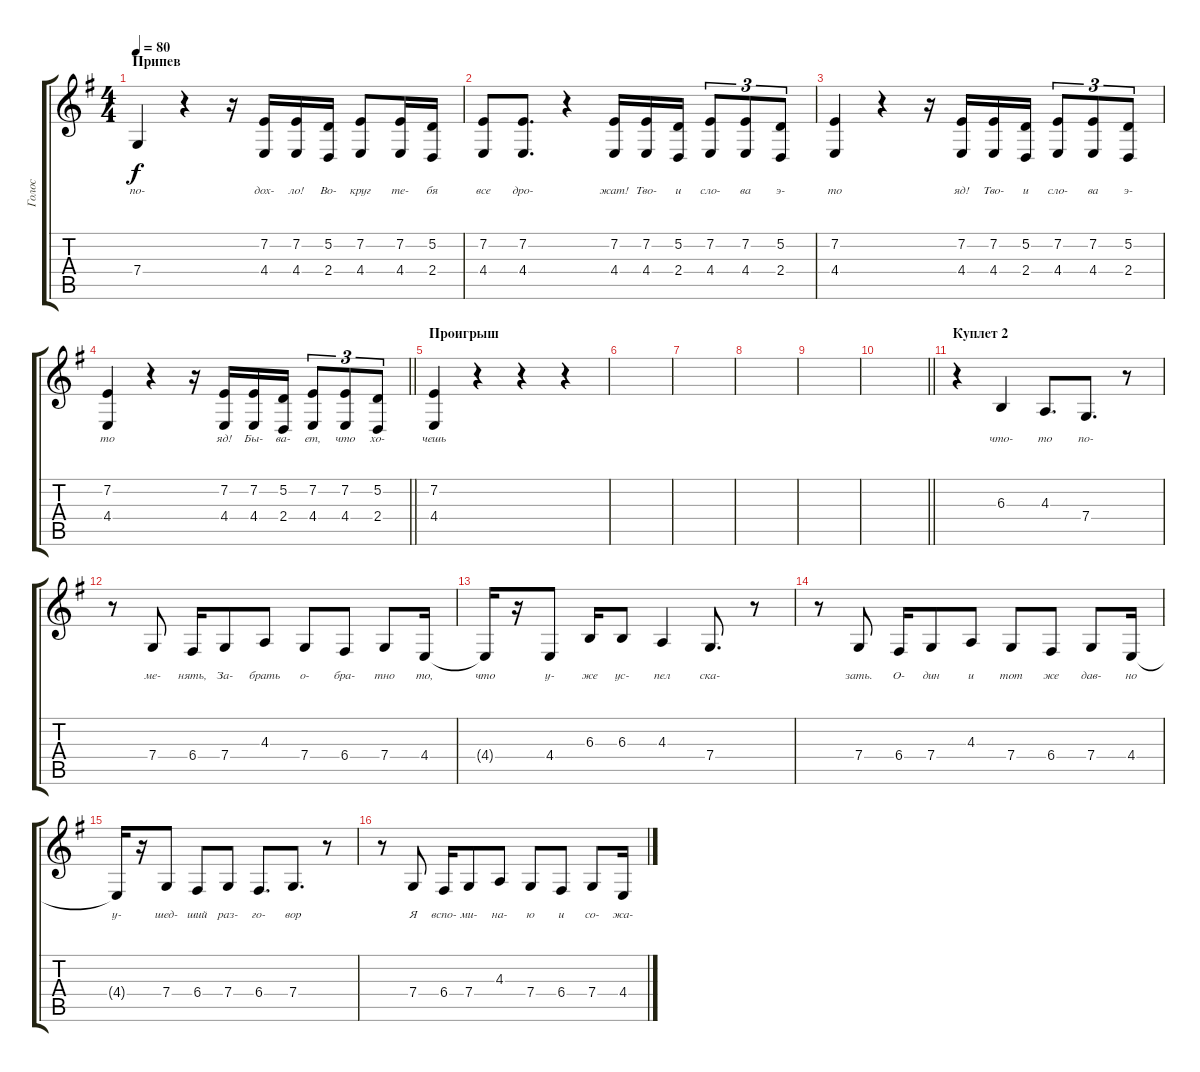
\track ("Голос" "Голос") {instrument violin}
\staff {score tabs}
\tuning (D4 A3 F3 C3 G2 C2) {hide}
\ts (4 4)
\section ("" "Припев")
\tempo 80
\clef g2
\ks eminor
7.4{t}.4{lyrics (0 "по-") lyrics (1 "") lyrics (2 "") lyrics (3 "") lyrics (4 "") dy f} r.4 r.16 (7.2 4.4).16{lyrics (0 "дох-") lyrics (1 "") lyrics (2 "") lyrics (3 "") lyrics (4 "")} (7.2 4.4).16{lyrics (0 "ло!") lyrics (1 "") lyrics (2 "") lyrics (3 "") lyrics (4 "")} (5.2 2.4).16{lyrics (0 "Во-") lyrics (1 "") lyrics (2 "") lyrics (3 "") lyrics (4 "")} (7.2 4.4).8{lyrics (0 "круг") lyrics (1 "") lyrics (2 "") lyrics (3 "") lyrics (4 "")} (7.2 4.4).16{lyrics (0 "те-") lyrics (1 "") lyrics (2 "") lyrics (3 "") lyrics (4 "")} (5.2 2.4).16{lyrics (0 "бя") lyrics (1 "") lyrics (2 "") lyrics (3 "") lyrics (4 "")} |
(7.2 4.4).8{lyrics (0 "все") lyrics (1 "") lyrics (2 "") lyrics (3 "") lyrics (4 "")} (7.2 4.4).8{d lyrics (0 "дро-") lyrics (1 "") lyrics (2 "") lyrics (3 "") lyrics (4 "")} r.4 (7.2 4.4).16{lyrics (0 "жат!") lyrics (1 "") lyrics (2 "") lyrics (3 "") lyrics (4 "")} (7.2 4.4).16{lyrics (0 "Тво-") lyrics (1 "") lyrics (2 "") lyrics (3 "") lyrics (4 "")} (5.2 2.4).16{lyrics (0 "и") lyrics (1 "") lyrics (2 "") lyrics (3 "") lyrics (4 "")} (7.2 4.4).8{tu (3 2) lyrics (0 "сло-") lyrics (1 "") lyrics (2 "") lyrics (3 "") lyrics (4 "")} (7.2 4.4).8{tu (3 2) lyrics (0 "ва") lyrics (1 "") lyrics (2 "") lyrics (3 "") lyrics (4 "")} (5.2 2.4).8{tu (3 2) lyrics (0 "э-") lyrics (1 "") lyrics (2 "") lyrics (3 "") lyrics (4 "")} |
(7.2 4.4).4{lyrics (0 "то") lyrics (1 "") lyrics (2 "") lyrics (3 "") lyrics (4 "")} r.4 r.16 (7.2 4.4).16{lyrics (0 "яд!") lyrics (1 "") lyrics (2 "") lyrics (3 "") lyrics (4 "")} (7.2 4.4).16{lyrics (0 "Тво-") lyrics (1 "") lyrics (2 "") lyrics (3 "") lyrics (4 "")} (5.2 2.4).16{lyrics (0 "и") lyrics (1 "") lyrics (2 "") lyrics (3 "") lyrics (4 "")} (7.2 4.4).8{tu (3 2) lyrics (0 "сло-") lyrics (1 "") lyrics (2 "") lyrics (3 "") lyrics (4 "")} (7.2 4.4).8{tu (3 2) lyrics (0 "ва") lyrics (1 "") lyrics (2 "") lyrics (3 "") lyrics (4 "")} (5.2 2.4).8{tu (3 2) lyrics (0 "э-") lyrics (1 "") lyrics (2 "") lyrics (3 "") lyrics (4 "")} |
\barLineRight lightlight
(7.2 4.4).4{lyrics (0 "то") lyrics (1 "") lyrics (2 "") lyrics (3 "") lyrics (4 "")} r.4 r.16 (7.2 4.4).16{lyrics (0 "яд!") lyrics (1 "") lyrics (2 "") lyrics (3 "") lyrics (4 "")} (7.2 4.4).16{lyrics (0 "Бы-") lyrics (1 "") lyrics (2 "") lyrics (3 "") lyrics (4 "")} (5.2 2.4).16{lyrics (0 "ва-") lyrics (1 "") lyrics (2 "") lyrics (3 "") lyrics (4 "")} (7.2 4.4).8{tu (3 2) lyrics (0 "ет,") lyrics (1 "") lyrics (2 "") lyrics (3 "") lyrics (4 "")} (7.2 4.4).8{tu (3 2) lyrics (0 "что") lyrics (1 "") lyrics (2 "") lyrics (3 "") lyrics (4 "")} (5.2 2.4).8{tu (3 2) lyrics (0 "хо-") lyrics (1 "") lyrics (2 "") lyrics (3 "") lyrics (4 "")} |
\section ("" "Проигрыш")
(7.2 4.4).4{lyrics (0 "чешь") lyrics (1 "") lyrics (2 "") lyrics (3 "") lyrics (4 "")} r.4 r.4 r.4 |
|
|
|
|
\barLineRight lightlight
|
\section ("" "Куплет 2")
r.4 6.3.4{lyrics (0 "что-") lyrics (1 "") lyrics (2 "") lyrics (3 "") lyrics (4 "")} 4.3.8{d lyrics (0 "то") lyrics (1 "") lyrics (2 "") lyrics (3 "") lyrics (4 "")} 7.4.8{d lyrics (0 "по-") lyrics (1 "") lyrics (2 "") lyrics (3 "") lyrics (4 "")} r.8 |
r.8 7.4.8{lyrics (0 "ме-") lyrics (1 "") lyrics (2 "") lyrics (3 "") lyrics (4 "")} 6.4.16{lyrics (0 "нять,") lyrics (1 "") lyrics (2 "") lyrics (3 "") lyrics (4 "")} 7.4.8{lyrics (0 "За-") lyrics (1 "") lyrics (2 "") lyrics (3 "") lyrics (4 "")} 4.3.8{lyrics (0 "брать") lyrics (1 "") lyrics (2 "") lyrics (3 "") lyrics (4 "")} 7.4.8{lyrics (0 "о-") lyrics (1 "") lyrics (2 "") lyrics (3 "") lyrics (4 "")} 6.4.8{lyrics (0 "бра-") lyrics (1 "") lyrics (2 "") lyrics (3 "") lyrics (4 "")} 7.4.8{lyrics (0 "тно") lyrics (1 "") lyrics (2 "") lyrics (3 "") lyrics (4 "")} 4.4.16{lyrics (0 "то,") lyrics (1 "") lyrics (2 "") lyrics (3 "") lyrics (4 "")} |
4.4{t}.16{lyrics (0 "что") lyrics (1 "") lyrics (2 "") lyrics (3 "") lyrics (4 "")} r.16 4.4.8{lyrics (0 "у-") lyrics (1 "") lyrics (2 "") lyrics (3 "") lyrics (4 "")} 6.3.16{lyrics (0 "же") lyrics (1 "") lyrics (2 "") lyrics (3 "") lyrics (4 "")} 6.3.8{lyrics (0 "ус-") lyrics (1 "") lyrics (2 "") lyrics (3 "") lyrics (4 "")} 4.3.4{lyrics (0 "пел") lyrics (1 "") lyrics (2 "") lyrics (3 "") lyrics (4 "")} 7.4.8{d lyrics (0 "ска-") lyrics (1 "") lyrics (2 "") lyrics (3 "") lyrics (4 "")} r.8 |
r.8 7.4.8{lyrics (0 "зать.") lyrics (1 "") lyrics (2 "") lyrics (3 "") lyrics (4 "")} 6.4.16{lyrics (0 "О-") lyrics (1 "") lyrics (2 "") lyrics (3 "") lyrics (4 "")} 7.4.8{lyrics (0 "дин") lyrics (1 "") lyrics (2 "") lyrics (3 "") lyrics (4 "")} 4.3.8{lyrics (0 "и") lyrics (1 "") lyrics (2 "") lyrics (3 "") lyrics (4 "")} 7.4.8{lyrics (0 "тот") lyrics (1 "") lyrics (2 "") lyrics (3 "") lyrics (4 "")} 6.4.8{lyrics (0 "же") lyrics (1 "") lyrics (2 "") lyrics (3 "") lyrics (4 "")} 7.4.8{lyrics (0 "дав-") lyrics (1 "") lyrics (2 "") lyrics (3 "") lyrics (4 "")} 4.4.16{lyrics (0 "но") lyrics (1 "") lyrics (2 "") lyrics (3 "") lyrics (4 "")} |
4.4{t}.16{lyrics (0 "у-") lyrics (1 "") lyrics (2 "") lyrics (3 "") lyrics (4 "")} r.16 7.4.8{lyrics (0 "шед-") lyrics (1 "") lyrics (2 "") lyrics (3 "") lyrics (4 "")} 6.4.8{lyrics (0 "ший") lyrics (1 "") lyrics (2 "") lyrics (3 "") lyrics (4 "")} 7.4.8{lyrics (0 "раз-") lyrics (1 "") lyrics (2 "") lyrics (3 "") lyrics (4 "")} 6.4.8{d lyrics (0 "го-") lyrics (1 "") lyrics (2 "") lyrics (3 "") lyrics (4 "")} 7.4.8{d lyrics (0 "вор") lyrics (1 "") lyrics (2 "") lyrics (3 "") lyrics (4 "")} r.8 |
r.8 7.4.8{lyrics (0 "Я") lyrics (1 "") lyrics (2 "") lyrics (3 "") lyrics (4 "")} 6.4.16{lyrics (0 "вспо-") lyrics (1 "") lyrics (2 "") lyrics (3 "") lyrics (4 "")} 7.4.8{lyrics (0 "ми-") lyrics (1 "") lyrics (2 "") lyrics (3 "") lyrics (4 "")} 4.3.8{lyrics (0 "на-") lyrics (1 "") lyrics (2 "") lyrics (3 "") lyrics (4 "")} 7.4.8{lyrics (0 "ю") lyrics (1 "") lyrics (2 "") lyrics (3 "") lyrics (4 "")} 6.4.8{lyrics (0 "и") lyrics (1 "") lyrics (2 "") lyrics (3 "") lyrics (4 "")} 7.4.8{lyrics (0 "со-") lyrics (1 "") lyrics (2 "") lyrics (3 "") lyrics (4 "")} 4.4.16{lyrics (0 "жа-") lyrics (1 "") lyrics (2 "") lyrics (3 "") lyrics (4 "")}
